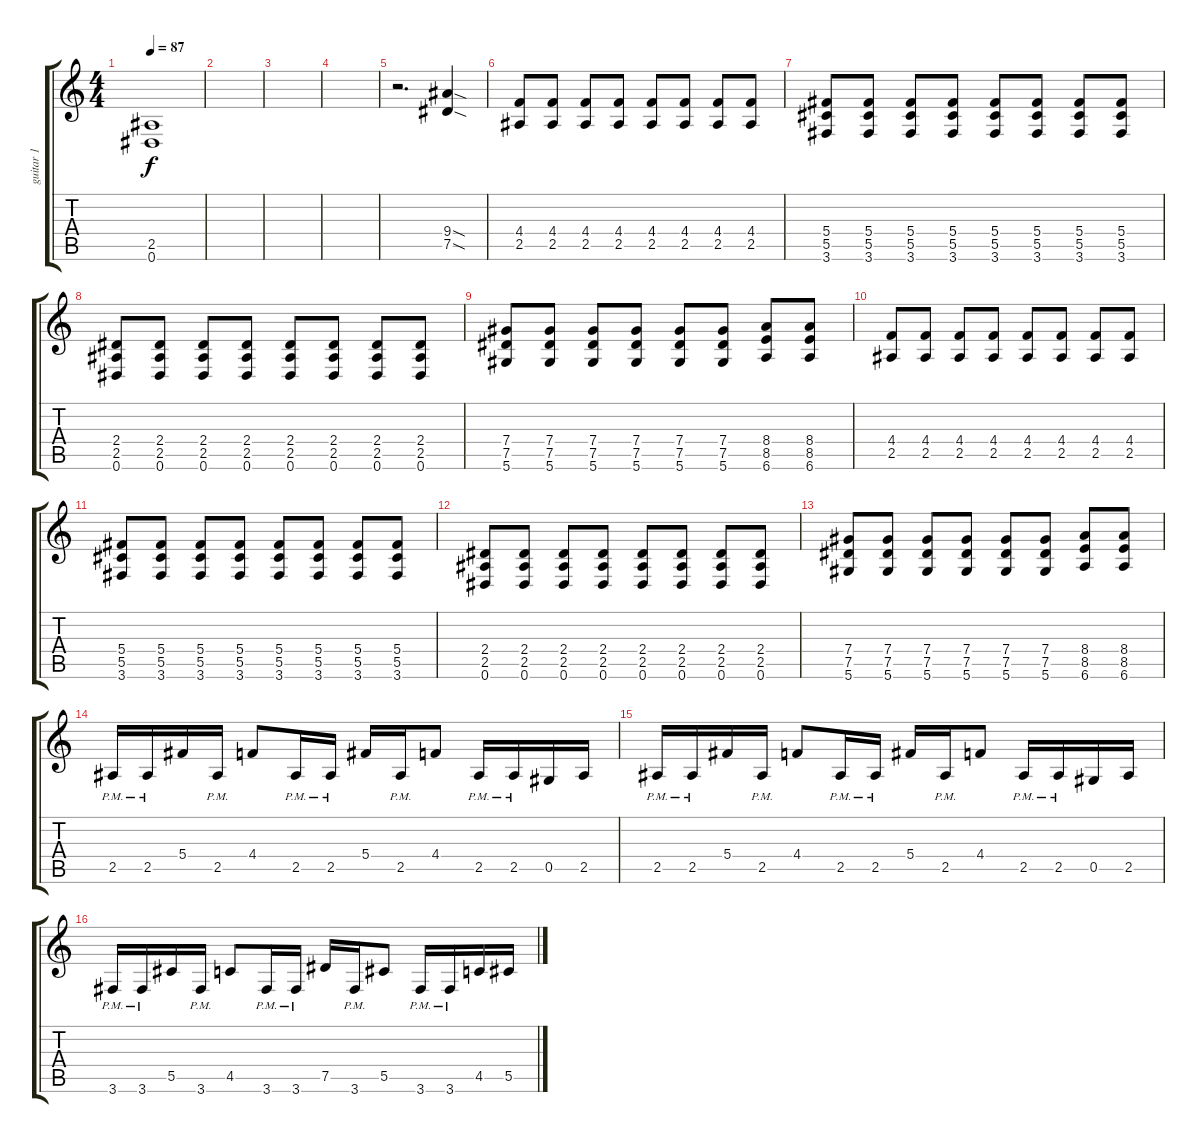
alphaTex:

\track ("guitar 1" "guitar 1") {instrument distortionguitar}
\staff {score tabs}
\tuning (Eb4 Bb3 Gb3 Db3 Ab2 Eb2) {hide}
\ts (4 4)
\tempo 87
\clef g2
\ks c
(2.5{t} 0.6{t}).1{dy f} |
|
|
|
r.2{d} (9.4{sod} 7.5{sod}).4 |
(4.4 2.5).8 (4.4 2.5).8 (4.4 2.5).8 (4.4 2.5).8 (4.4 2.5).8 (4.4 2.5).8 (4.4 2.5).8 (4.4 2.5).8 |
(5.4 5.5 3.6).8 (5.4 5.5 3.6).8 (5.4 5.5 3.6).8 (5.4 5.5 3.6).8 (5.4 5.5 3.6).8 (5.4 5.5 3.6).8 (5.4 5.5 3.6).8 (5.4 5.5 3.6).8 |
(2.4 2.5 0.6).8 (2.4 2.5 0.6).8 (2.4 2.5 0.6).8 (2.4 2.5 0.6).8 (2.4 2.5 0.6).8 (2.4 2.5 0.6).8 (2.4 2.5 0.6).8 (2.4 2.5 0.6).8 |
(7.4 7.5 5.6).8 (7.4 7.5 5.6).8 (7.4 7.5 5.6).8 (7.4 7.5 5.6).8 (7.4 7.5 5.6).8 (7.4 7.5 5.6).8 (8.4 8.5 6.6).8 (8.4 8.5 6.6).8 |
(4.4 2.5).8 (4.4 2.5).8 (4.4 2.5).8 (4.4 2.5).8 (4.4 2.5).8 (4.4 2.5).8 (4.4 2.5).8 (4.4 2.5).8 |
(5.4 5.5 3.6).8 (5.4 5.5 3.6).8 (5.4 5.5 3.6).8 (5.4 5.5 3.6).8 (5.4 5.5 3.6).8 (5.4 5.5 3.6).8 (5.4 5.5 3.6).8 (5.4 5.5 3.6).8 |
(2.4 2.5 0.6).8 (2.4 2.5 0.6).8 (2.4 2.5 0.6).8 (2.4 2.5 0.6).8 (2.4 2.5 0.6).8 (2.4 2.5 0.6).8 (2.4 2.5 0.6).8 (2.4 2.5 0.6).8 |
(7.4 7.5 5.6).8 (7.4 7.5 5.6).8 (7.4 7.5 5.6).8 (7.4 7.5 5.6).8 (7.4 7.5 5.6).8 (7.4 7.5 5.6).8 (8.4 8.5 6.6).8 (8.4 8.5 6.6).8 |
2.5{pm}.16 2.5{pm}.16 5.4.16 2.5{pm}.16 4.4.8 2.5{pm}.16 2.5{pm}.16 5.4.16 2.5{pm}.16 4.4.8 2.5{pm}.16 2.5{pm}.16 0.5.16 2.5.16 |
2.5{pm}.16 2.5{pm}.16 5.4.16 2.5{pm}.16 4.4.8 2.5{pm}.16 2.5{pm}.16 5.4.16 2.5{pm}.16 4.4.8 2.5{pm}.16 2.5{pm}.16 0.5.16 2.5.16 |
3.6{pm}.16 3.6{pm}.16 5.5.16 3.6{pm}.16 4.5.8 3.6{pm}.16 3.6{pm}.16 7.5.16 3.6{pm}.16 5.5.8 3.6{pm}.16 3.6{pm}.16 4.5.16 5.5.16
